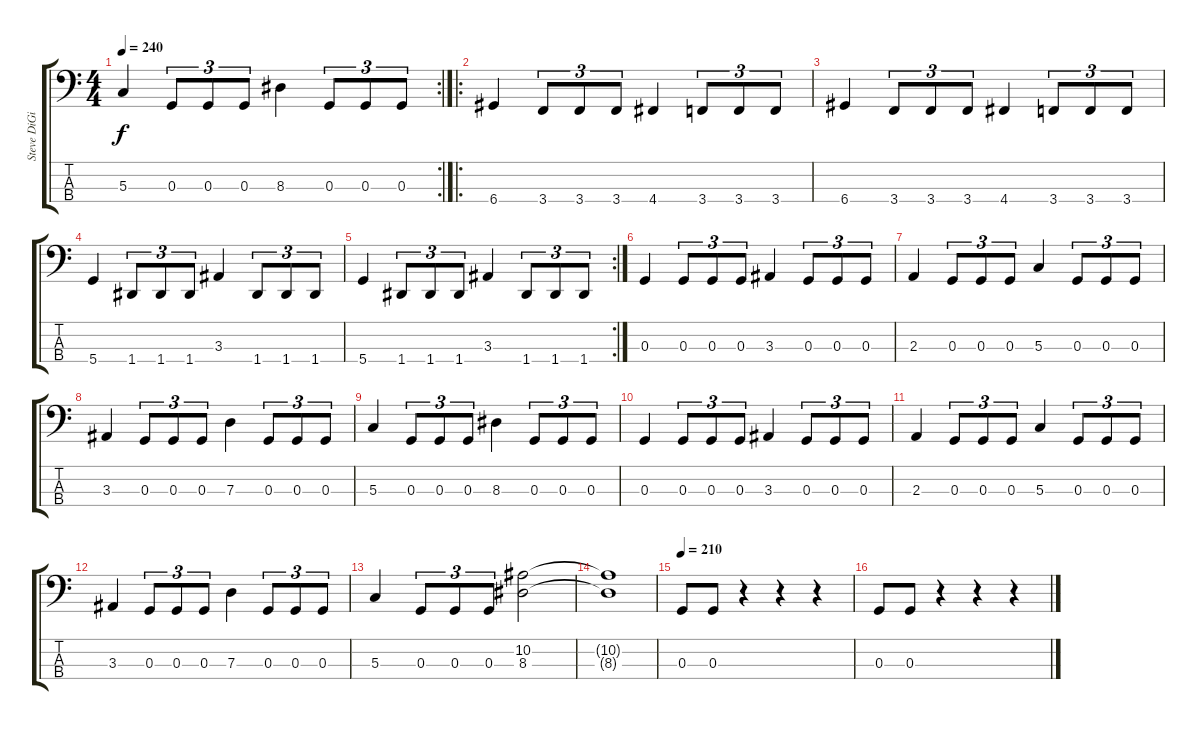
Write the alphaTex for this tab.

\track ("Steve DiGiorgio" "Steve DiGi") {instrument electricbassfinger}
\staff {score tabs}
\tuning (F2 C2 G1 D1) {hide}
\rc 2
\ts (4 4)
\tempo 240
\clef f4
\ks c
5.3.4{dy f} 0.3.8{tu (3 2)} 0.3.8{tu (3 2)} 0.3.8{tu (3 2)} 8.3.4 0.3.8{tu (3 2)} 0.3.8{tu (3 2)} 0.3.8{tu (3 2)} |
\ro
6.4.4 3.4.8{tu (3 2)} 3.4.8{tu (3 2)} 3.4.8{tu (3 2)} 4.4.4 3.4.8{tu (3 2)} 3.4.8{tu (3 2)} 3.4.8{tu (3 2)} |
6.4.4 3.4.8{tu (3 2)} 3.4.8{tu (3 2)} 3.4.8{tu (3 2)} 4.4.4 3.4.8{tu (3 2)} 3.4.8{tu (3 2)} 3.4.8{tu (3 2)} |
5.4.4 1.4.8{tu (3 2)} 1.4.8{tu (3 2)} 1.4.8{tu (3 2)} 3.3.4 1.4.8{tu (3 2)} 1.4.8{tu (3 2)} 1.4.8{tu (3 2)} |
\rc 2
5.4.4 1.4.8{tu (3 2)} 1.4.8{tu (3 2)} 1.4.8{tu (3 2)} 3.3.4 1.4.8{tu (3 2)} 1.4.8{tu (3 2)} 1.4.8{tu (3 2)} |
0.3.4 0.3.8{tu (3 2)} 0.3.8{tu (3 2)} 0.3.8{tu (3 2)} 3.3.4 0.3.8{tu (3 2)} 0.3.8{tu (3 2)} 0.3.8{tu (3 2)} |
2.3.4 0.3.8{tu (3 2)} 0.3.8{tu (3 2)} 0.3.8{tu (3 2)} 5.3.4 0.3.8{tu (3 2)} 0.3.8{tu (3 2)} 0.3.8{tu (3 2)} |
3.3.4 0.3.8{tu (3 2)} 0.3.8{tu (3 2)} 0.3.8{tu (3 2)} 7.3.4 0.3.8{tu (3 2)} 0.3.8{tu (3 2)} 0.3.8{tu (3 2)} |
5.3.4 0.3.8{tu (3 2)} 0.3.8{tu (3 2)} 0.3.8{tu (3 2)} 8.3.4 0.3.8{tu (3 2)} 0.3.8{tu (3 2)} 0.3.8{tu (3 2)} |
0.3.4 0.3.8{tu (3 2)} 0.3.8{tu (3 2)} 0.3.8{tu (3 2)} 3.3.4 0.3.8{tu (3 2)} 0.3.8{tu (3 2)} 0.3.8{tu (3 2)} |
2.3.4 0.3.8{tu (3 2)} 0.3.8{tu (3 2)} 0.3.8{tu (3 2)} 5.3.4 0.3.8{tu (3 2)} 0.3.8{tu (3 2)} 0.3.8{tu (3 2)} |
3.3.4 0.3.8{tu (3 2)} 0.3.8{tu (3 2)} 0.3.8{tu (3 2)} 7.3.4 0.3.8{tu (3 2)} 0.3.8{tu (3 2)} 0.3.8{tu (3 2)} |
5.3.4 0.3.8{tu (3 2)} 0.3.8{tu (3 2)} 0.3.8{tu (3 2)} (10.2 8.3).2 |
(10.2{t} 8.3{t}).1 |
\tempo 210
0.3.8 0.3.8 r.4 r.4 r.4 |
0.3.8 0.3.8 r.4 r.4 r.4
